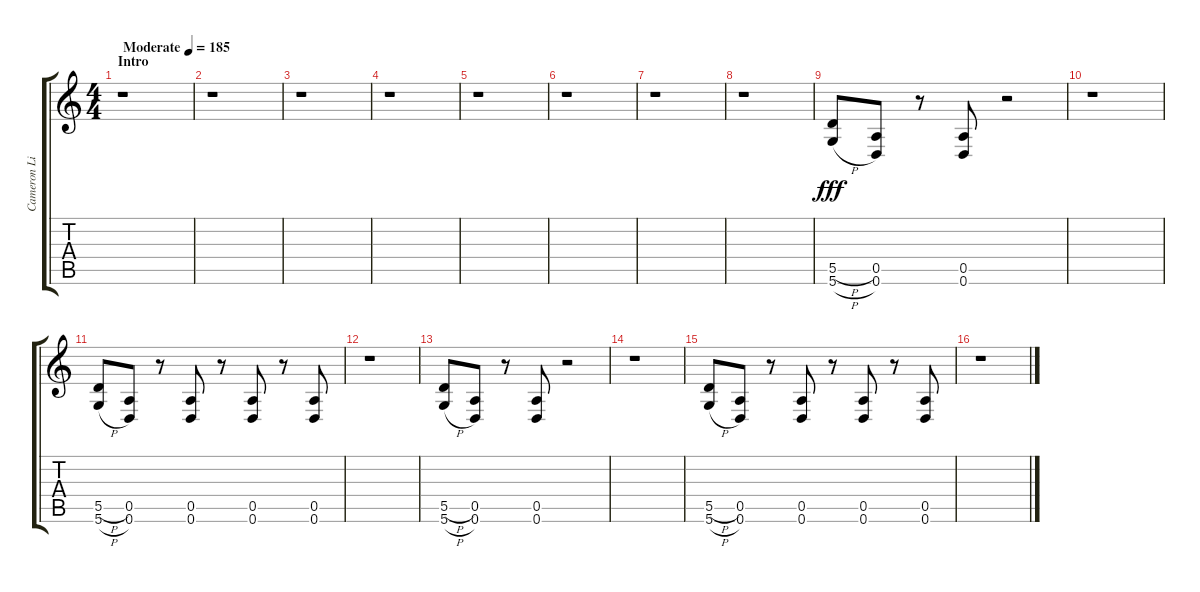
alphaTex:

\track ("Cameron Liddell" "Cameron Li") {instrument distortionguitar}
\staff {score tabs}
\tuning (E4 B3 G3 D3 A2 D2) {hide}
\ts (4 4)
\section ("" "Intro")
\tempo (185 "Moderate")
\clef g2
\ks c
r.1{dy fff instrument distortionguitar} |
r.1 |
r.1 |
r.1 |
r.1 |
r.1 |
r.1 |
r.1 |
(5.5{h} 5.6{h}).8 (0.5 0.6).8 r.8 (0.5 0.6).8 r.2 |
r.1 |
(5.5{h} 5.6{h}).8 (0.5 0.6).8 r.8 (0.5 0.6).8 r.8 (0.5 0.6).8 r.8 (0.5 0.6).8 |
r.1 |
(5.5{h} 5.6{h}).8 (0.5 0.6).8 r.8 (0.5 0.6).8 r.2 |
r.1 |
(5.5{h} 5.6{h}).8 (0.5 0.6).8 r.8 (0.5 0.6).8 r.8 (0.5 0.6).8 r.8 (0.5 0.6).8 |
r.1
